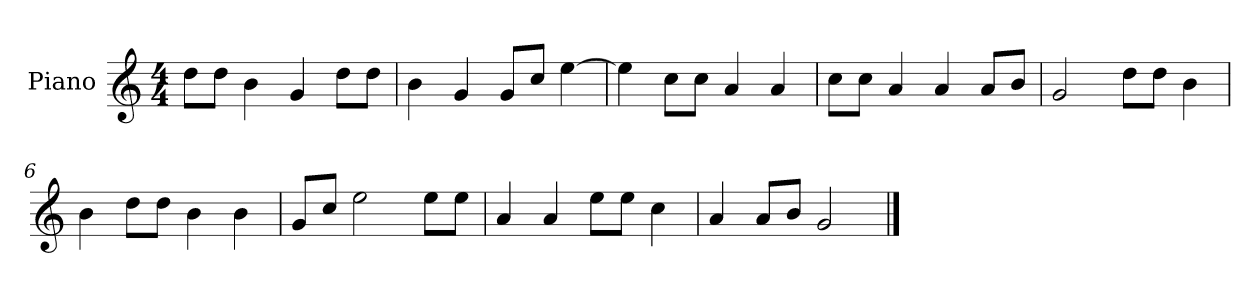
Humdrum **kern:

**kern
*part1
*staff1
*I"Piano
*I'P-no
*clefG2
*k[]
*M4/4
*MM90
=1
8dd\L
8dd\J
4b\
4g/
8dd\L
8dd\J
=2
4b\
4g/
8g/L
8cc/J
[4ee\
=3
4ee\]
8cc\L
8cc\J
4a/
4a/
=4
8cc\L
8cc\J
4a/
4a/
8a/L
8b/J
=5
2g/
8dd\L
8dd\J
4b\
=6
4b\
8dd\L
8dd\J
4b\
4b\
=7
8g/L
8cc/J
2ee\
8ee\L
8ee\J
!!LO:LB:g=z
=8
4a/
4a/
8ee\L
8ee\J
4cc\
=9
4a/
8a/L
8b/J
2g/
==
*-
